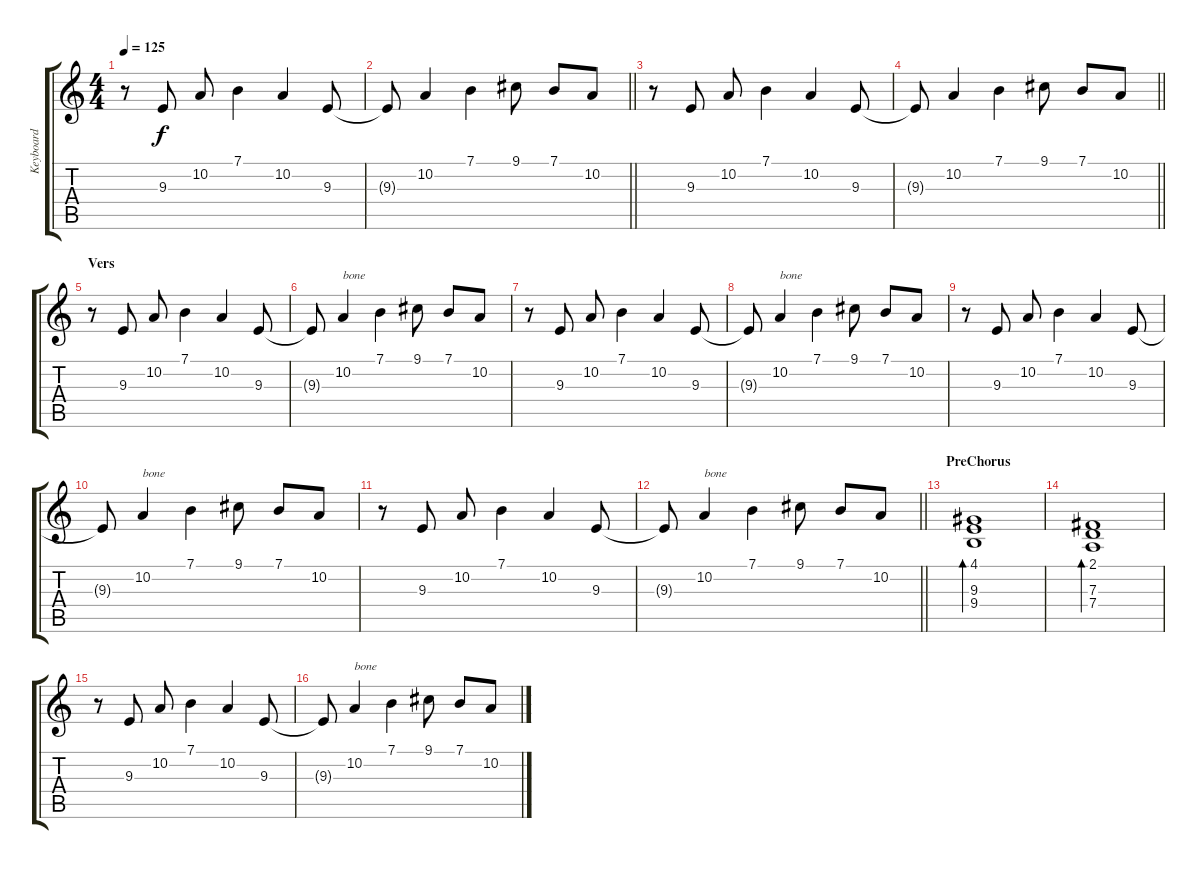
\track ("Keyboard" "Keyboard") {instrument electricgrandpiano}
\staff {score tabs}
\tuning (E4 B3 G3 D3 A2 E2) {hide}
\ts (4 4)
\tempo 125
\clef g2
\ks c
r.8{dy f instrument electricgrandpiano} 9.3.8 10.2.8 7.1.4 10.2.4 9.3.8 |
\barLineRight lightlight
9.3{t}.8 10.2.4 7.1.4 9.1.8 7.1.8 10.2.8 |
\section ("" "")
r.8 9.3.8 10.2.8 7.1.4 10.2.4 9.3.8 |
\barLineRight lightlight
9.3{t}.8 10.2.4 7.1.4 9.1.8 7.1.8 10.2.8 |
\section ("" "Vers")
r.8 9.3.8 10.2.8 7.1.4 10.2.4 9.3.8 |
9.3{t}.8 10.2.4{txt "bone"} 7.1.4 9.1.8 7.1.8 10.2.8 |
r.8 9.3.8 10.2.8 7.1.4 10.2.4 9.3.8 |
9.3{t}.8 10.2.4{txt "bone"} 7.1.4 9.1.8 7.1.8 10.2.8 |
r.8 9.3.8 10.2.8 7.1.4 10.2.4 9.3.8 |
9.3{t}.8 10.2.4{txt "bone"} 7.1.4 9.1.8 7.1.8 10.2.8 |
r.8 9.3.8 10.2.8 7.1.4 10.2.4 9.3.8 |
\barLineRight lightlight
9.3{t}.8 10.2.4{txt "bone"} 7.1.4 9.1.8 7.1.8 10.2.8 |
\section ("" "PreChorus")
(4.1 9.3 9.4).1{bd 240} |
(2.1 7.3 7.4).1{bd 240} |
r.8 9.3.8 10.2.8 7.1.4 10.2.4 9.3.8 |
9.3{t}.8 10.2.4{txt "bone"} 7.1.4 9.1.8 7.1.8 10.2.8
